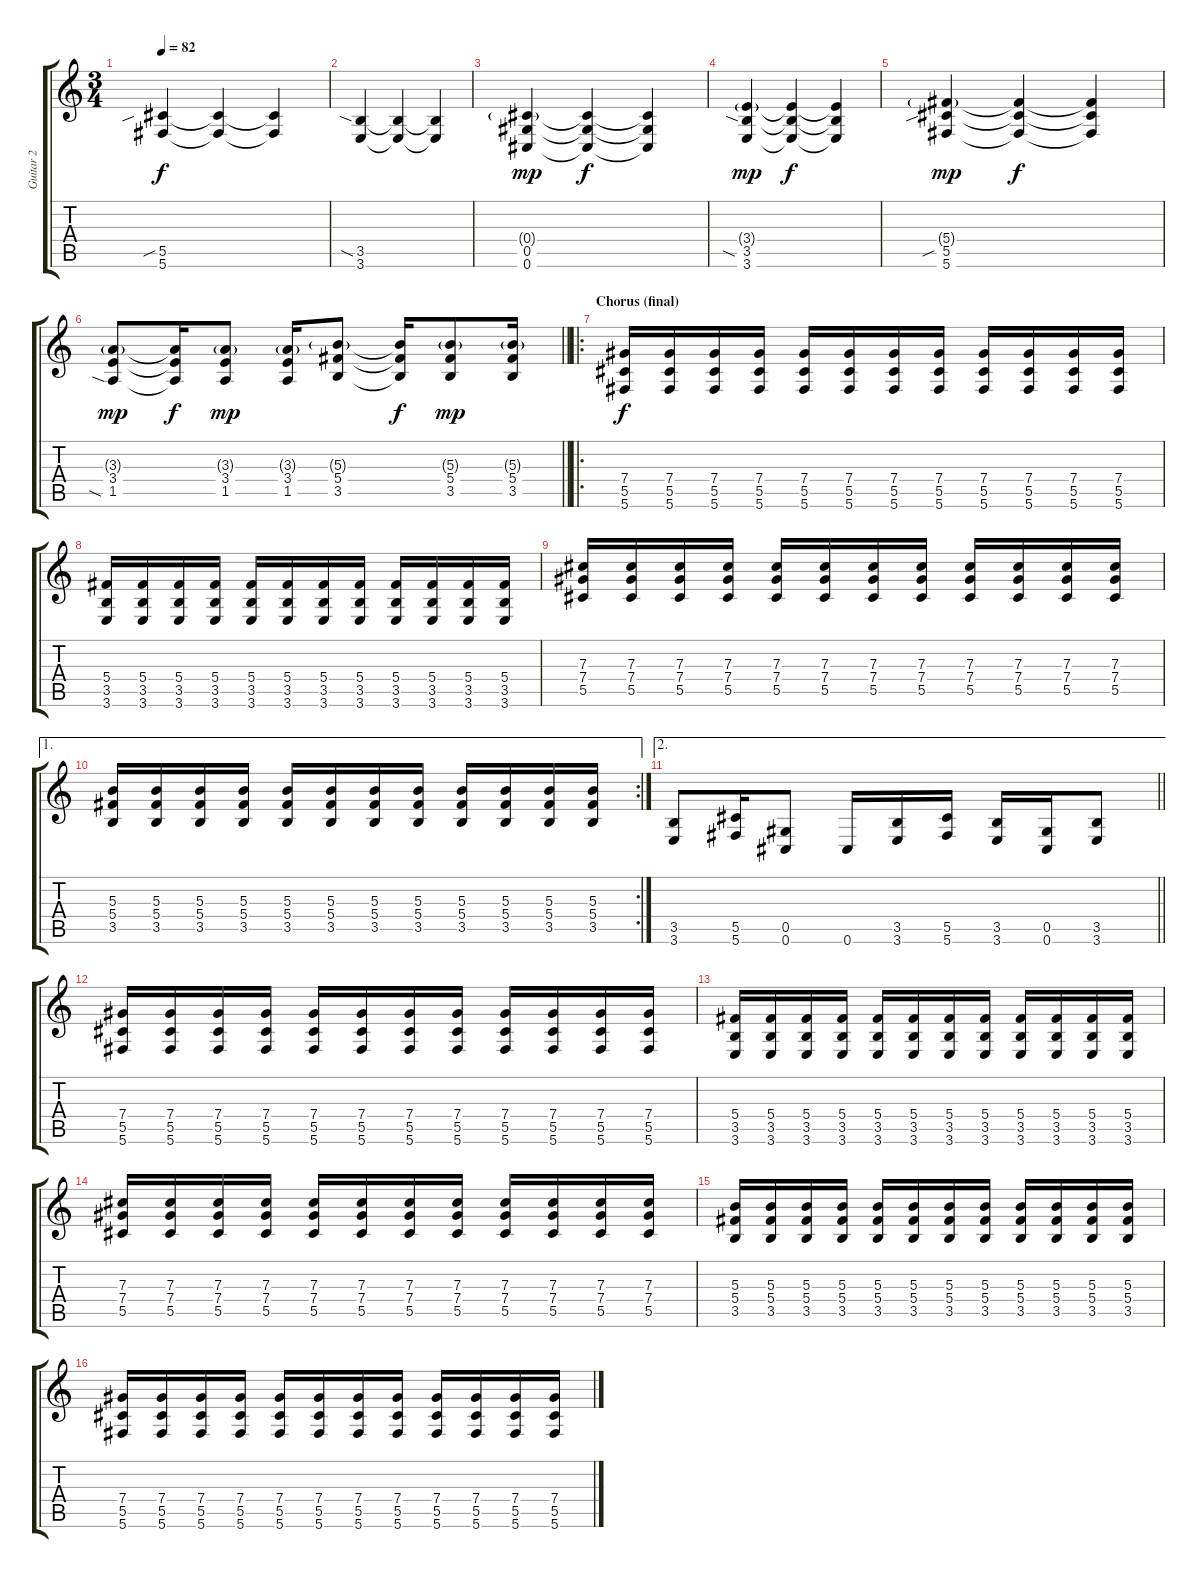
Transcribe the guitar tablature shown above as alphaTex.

\track ("Guitar 2" "Guitar 2") {instrument overdrivenguitar}
\staff {score tabs}
\tuning (Eb4 Bb3 Gb3 Db3 Ab2 Db2) {hide}
\ts (3 4)
\tempo 82
\clef g2
\ks c
(5.5{sib} 5.6).4{dy f} (5.5{t} 5.6{t}).4 (5.5{t} 5.6{t}).4 |
(3.5{sia} 3.6).4 (3.5{t} 3.6{t}).4 (3.5{t} 3.6{t}).4 |
(0.4{g} 0.5 0.6).4{dy mp} (0.4{t} 0.5{t} 0.6{t}).4{dy f} (0.4{t} 0.5{t} 0.6{t}).4 |
(3.4{g} 3.5{sia} 3.6).4{dy mp} (3.4{t} 3.5{t} 3.6{t}).4{dy f} (3.4{t} 3.5{t} 3.6{t}).4 |
(5.4{g} 5.5{sib} 5.6).4{dy mp} (5.4{t} 5.5{t} 5.6{t}).4{dy f} (5.4{t} 5.5{t} 5.6{t}).4 |
\barLineRight lightlight
(3.3{g} 3.4 1.5{sia}).8{dy mp} (3.3{t} 3.4{t} 1.5{t}).16{dy f} (3.3{g} 3.4 1.5).8{dy mp} (3.3{g} 3.4 1.5).16 (5.3{g} 5.4 3.5).8 (5.3{t} 5.4{t} 3.5{t}).16{dy f} (5.3{g} 5.4 3.5).8{dy mp} (5.3{g} 5.4 3.5).16 |
\ro
\section ("" "Chorus (final)")
(7.4 5.5 5.6).16{dy f} (7.4 5.5 5.6).16 (7.4 5.5 5.6).16 (7.4 5.5 5.6).16 (7.4 5.5 5.6).16 (7.4 5.5 5.6).16 (7.4 5.5 5.6).16 (7.4 5.5 5.6).16 (7.4 5.5 5.6).16 (7.4 5.5 5.6).16 (7.4 5.5 5.6).16 (7.4 5.5 5.6).16 |
(5.4 3.5 3.6).16 (5.4 3.5 3.6).16 (5.4 3.5 3.6).16 (5.4 3.5 3.6).16 (5.4 3.5 3.6).16 (5.4 3.5 3.6).16 (5.4 3.5 3.6).16 (5.4 3.5 3.6).16 (5.4 3.5 3.6).16 (5.4 3.5 3.6).16 (5.4 3.5 3.6).16 (5.4 3.5 3.6).16 |
(7.3 7.4 5.5).16 (7.3 7.4 5.5).16 (7.3 7.4 5.5).16 (7.3 7.4 5.5).16 (7.3 7.4 5.5).16 (7.3 7.4 5.5).16 (7.3 7.4 5.5).16 (7.3 7.4 5.5).16 (7.3 7.4 5.5).16 (7.3 7.4 5.5).16 (7.3 7.4 5.5).16 (7.3 7.4 5.5).16 |
\ae 1
\rc 2
(5.3 5.4 3.5).16 (5.3 5.4 3.5).16 (5.3 5.4 3.5).16 (5.3 5.4 3.5).16 (5.3 5.4 3.5).16 (5.3 5.4 3.5).16 (5.3 5.4 3.5).16 (5.3 5.4 3.5).16 (5.3 5.4 3.5).16 (5.3 5.4 3.5).16 (5.3 5.4 3.5).16 (5.3 5.4 3.5).16 |
\ae 2
\barLineRight lightlight
(3.5 3.6).8 (5.5 5.6).16 (0.5 0.6).8 0.6.16 (3.5 3.6).16 (5.5 5.6).16 (3.5 3.6).16 (0.5 0.6).16 (3.5 3.6).8 |
(7.4 5.5 5.6).16 (7.4 5.5 5.6).16 (7.4 5.5 5.6).16 (7.4 5.5 5.6).16 (7.4 5.5 5.6).16 (7.4 5.5 5.6).16 (7.4 5.5 5.6).16 (7.4 5.5 5.6).16 (7.4 5.5 5.6).16 (7.4 5.5 5.6).16 (7.4 5.5 5.6).16 (7.4 5.5 5.6).16 |
(5.4 3.5 3.6).16 (5.4 3.5 3.6).16 (5.4 3.5 3.6).16 (5.4 3.5 3.6).16 (5.4 3.5 3.6).16 (5.4 3.5 3.6).16 (5.4 3.5 3.6).16 (5.4 3.5 3.6).16 (5.4 3.5 3.6).16 (5.4 3.5 3.6).16 (5.4 3.5 3.6).16 (5.4 3.5 3.6).16 |
(7.3 7.4 5.5).16 (7.3 7.4 5.5).16 (7.3 7.4 5.5).16 (7.3 7.4 5.5).16 (7.3 7.4 5.5).16 (7.3 7.4 5.5).16 (7.3 7.4 5.5).16 (7.3 7.4 5.5).16 (7.3 7.4 5.5).16 (7.3 7.4 5.5).16 (7.3 7.4 5.5).16 (7.3 7.4 5.5).16 |
(5.3 5.4 3.5).16 (5.3 5.4 3.5).16 (5.3 5.4 3.5).16 (5.3 5.4 3.5).16 (5.3 5.4 3.5).16 (5.3 5.4 3.5).16 (5.3 5.4 3.5).16 (5.3 5.4 3.5).16 (5.3 5.4 3.5).16 (5.3 5.4 3.5).16 (5.3 5.4 3.5).16 (5.3 5.4 3.5).16 |
(7.4 5.5 5.6).16 (7.4 5.5 5.6).16 (7.4 5.5 5.6).16 (7.4 5.5 5.6).16 (7.4 5.5 5.6).16 (7.4 5.5 5.6).16 (7.4 5.5 5.6).16 (7.4 5.5 5.6).16 (7.4 5.5 5.6).16 (7.4 5.5 5.6).16 (7.4 5.5 5.6).16 (7.4 5.5 5.6).16
